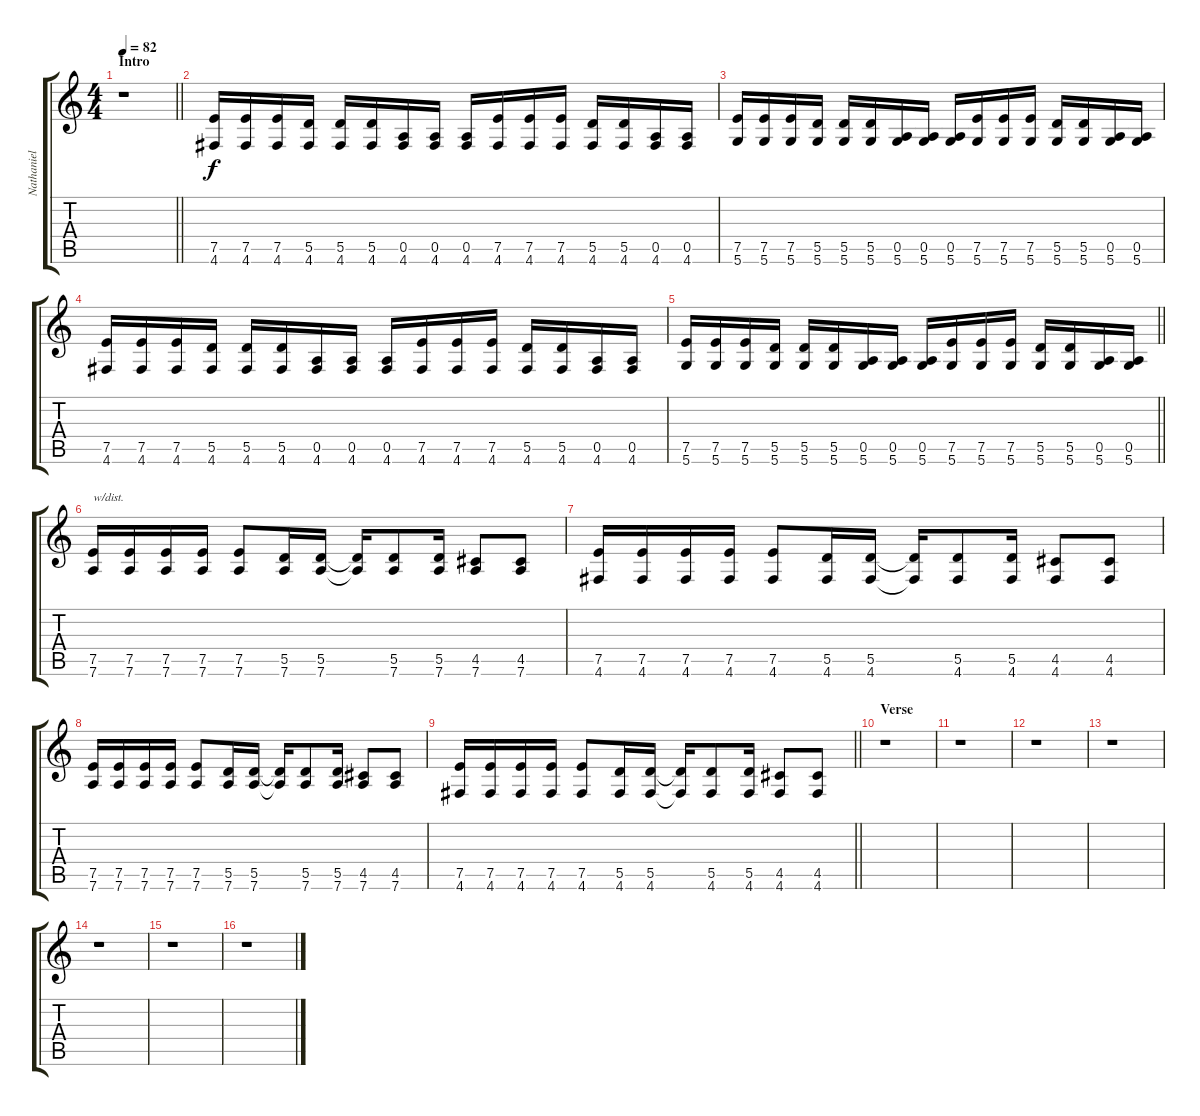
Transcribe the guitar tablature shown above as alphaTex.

\track ("Nathaniel Cox (Rhythm Guitar)" "Nathaniel ") {instrument electricguitarclean}
\staff {score tabs}
\tuning (E4 B3 G3 D3 A2 D2) {hide}
\ts (4 4)
\section ("" "Intro")
\tempo 82
\clef g2
\barLineRight lightlight
\ks c
r.1{dy f instrument electricguitarclean} |
(7.5 4.6).16 (7.5 4.6).16 (7.5 4.6).16 (5.5 4.6).16 (5.5 4.6).16 (5.5 4.6).16 (0.5 4.6).16 (0.5 4.6).16 (0.5 4.6).16 (7.5 4.6).16 (7.5 4.6).16 (7.5 4.6).16 (5.5 4.6).16 (5.5 4.6).16 (0.5 4.6).16 (0.5 4.6).16 |
(7.5 5.6).16 (7.5 5.6).16 (7.5 5.6).16 (5.5 5.6).16 (5.5 5.6).16 (5.5 5.6).16 (0.5 5.6).16 (0.5 5.6).16 (0.5 5.6).16 (7.5 5.6).16 (7.5 5.6).16 (7.5 5.6).16 (5.5 5.6).16 (5.5 5.6).16 (0.5 5.6).16 (0.5 5.6).16 |
(7.5 4.6).16 (7.5 4.6).16 (7.5 4.6).16 (5.5 4.6).16 (5.5 4.6).16 (5.5 4.6).16 (0.5 4.6).16 (0.5 4.6).16 (0.5 4.6).16 (7.5 4.6).16 (7.5 4.6).16 (7.5 4.6).16 (5.5 4.6).16 (5.5 4.6).16 (0.5 4.6).16 (0.5 4.6).16 |
\barLineRight lightlight
(7.5 5.6).16 (7.5 5.6).16 (7.5 5.6).16 (5.5 5.6).16 (5.5 5.6).16 (5.5 5.6).16 (0.5 5.6).16 (0.5 5.6).16 (0.5 5.6).16 (7.5 5.6).16 (7.5 5.6).16 (7.5 5.6).16 (5.5 5.6).16 (5.5 5.6).16 (0.5 5.6).16 (0.5 5.6).16 |
(7.5 7.6).16{txt "w/dist." instrument distortionguitar} (7.5 7.6).16 (7.5 7.6).16 (7.5 7.6).16 (7.5 7.6).8 (5.5 7.6).16 (5.5 7.6).16 (5.5{t} 7.6{t}).16 (5.5 7.6).8 (5.5 7.6).16 (4.5 7.6).8 (4.5 7.6).8 |
(7.5 4.6).16 (7.5 4.6).16 (7.5 4.6).16 (7.5 4.6).16 (7.5 4.6).8 (5.5 4.6).16 (5.5 4.6).16 (5.5{t} 4.6{t}).16 (5.5 4.6).8 (5.5 4.6).16 (4.5 4.6).8 (4.5 4.6).8 |
(7.5 7.6).16 (7.5 7.6).16 (7.5 7.6).16 (7.5 7.6).16 (7.5 7.6).8 (5.5 7.6).16 (5.5 7.6).16 (5.5{t} 7.6{t}).16 (5.5 7.6).8 (5.5 7.6).16 (4.5 7.6).8 (4.5 7.6).8 |
\barLineRight lightlight
(7.5 4.6).16 (7.5 4.6).16 (7.5 4.6).16 (7.5 4.6).16 (7.5 4.6).8 (5.5 4.6).16 (5.5 4.6).16 (5.5{t} 4.6{t}).16 (5.5 4.6).8 (5.5 4.6).16 (4.5 4.6).8 (4.5 4.6).8 |
\section ("" "Verse")
r.1 |
r.1 |
r.1 |
r.1 |
r.1 |
r.1 |
r.1
